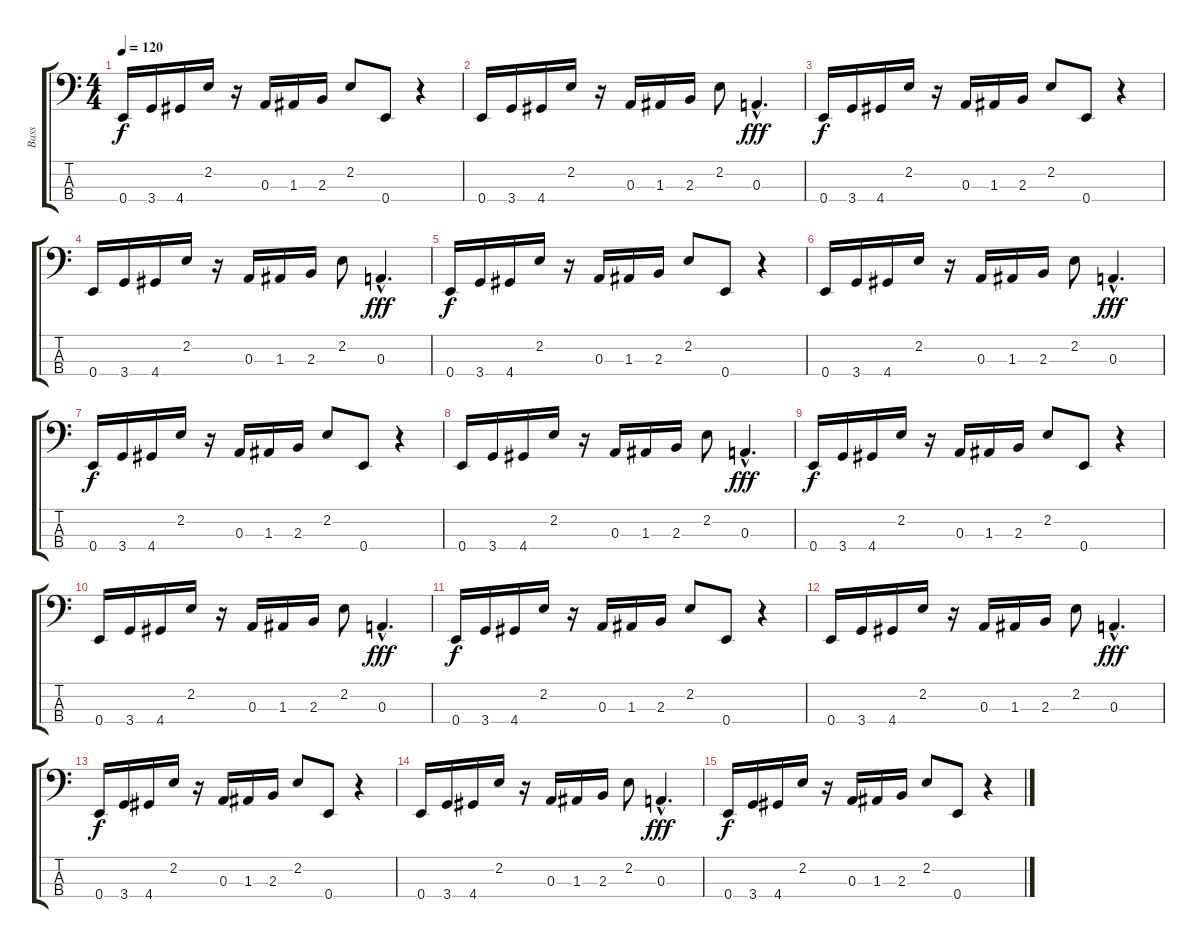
\track ("Bass" "Bass") {instrument electricbasspick}
\staff {score tabs}
\tuning (G2 D2 A1 E1) {hide}
\ts (4 4)
\tempo 120
\clef f4
\ks c
0.4.16{dy f} 3.4.16 4.4.16 2.2.16 r.16 0.3.16 1.3.16 2.3.16 2.2.8 0.4.8 r.4 |
0.4.16 3.4.16 4.4.16 2.2.16 r.16 0.3.16 1.3.16 2.3.16 2.2.8 0.3{hac}.4{d dy fff} |
0.4.16{dy f} 3.4.16 4.4.16 2.2.16 r.16 0.3.16 1.3.16 2.3.16 2.2.8 0.4.8 r.4 |
0.4.16 3.4.16 4.4.16 2.2.16 r.16 0.3.16 1.3.16 2.3.16 2.2.8 0.3{hac}.4{d dy fff} |
0.4.16{dy f} 3.4.16 4.4.16 2.2.16 r.16 0.3.16 1.3.16 2.3.16 2.2.8 0.4.8 r.4 |
0.4.16 3.4.16 4.4.16 2.2.16 r.16 0.3.16 1.3.16 2.3.16 2.2.8 0.3{hac}.4{d dy fff} |
0.4.16{dy f} 3.4.16 4.4.16 2.2.16 r.16 0.3.16 1.3.16 2.3.16 2.2.8 0.4.8 r.4 |
0.4.16 3.4.16 4.4.16 2.2.16 r.16 0.3.16 1.3.16 2.3.16 2.2.8 0.3{hac}.4{d dy fff} |
0.4.16{dy f} 3.4.16 4.4.16 2.2.16 r.16 0.3.16 1.3.16 2.3.16 2.2.8 0.4.8 r.4 |
0.4.16 3.4.16 4.4.16 2.2.16 r.16 0.3.16 1.3.16 2.3.16 2.2.8 0.3{hac}.4{d dy fff} |
0.4.16{dy f} 3.4.16 4.4.16 2.2.16 r.16 0.3.16 1.3.16 2.3.16 2.2.8 0.4.8 r.4 |
0.4.16 3.4.16 4.4.16 2.2.16 r.16 0.3.16 1.3.16 2.3.16 2.2.8 0.3{hac}.4{d dy fff} |
0.4.16{dy f} 3.4.16 4.4.16 2.2.16 r.16 0.3.16 1.3.16 2.3.16 2.2.8 0.4.8 r.4 |
0.4.16 3.4.16 4.4.16 2.2.16 r.16 0.3.16 1.3.16 2.3.16 2.2.8 0.3{hac}.4{d dy fff} |
0.4.16{dy f} 3.4.16 4.4.16 2.2.16 r.16 0.3.16 1.3.16 2.3.16 2.2.8 0.4.8 r.4
